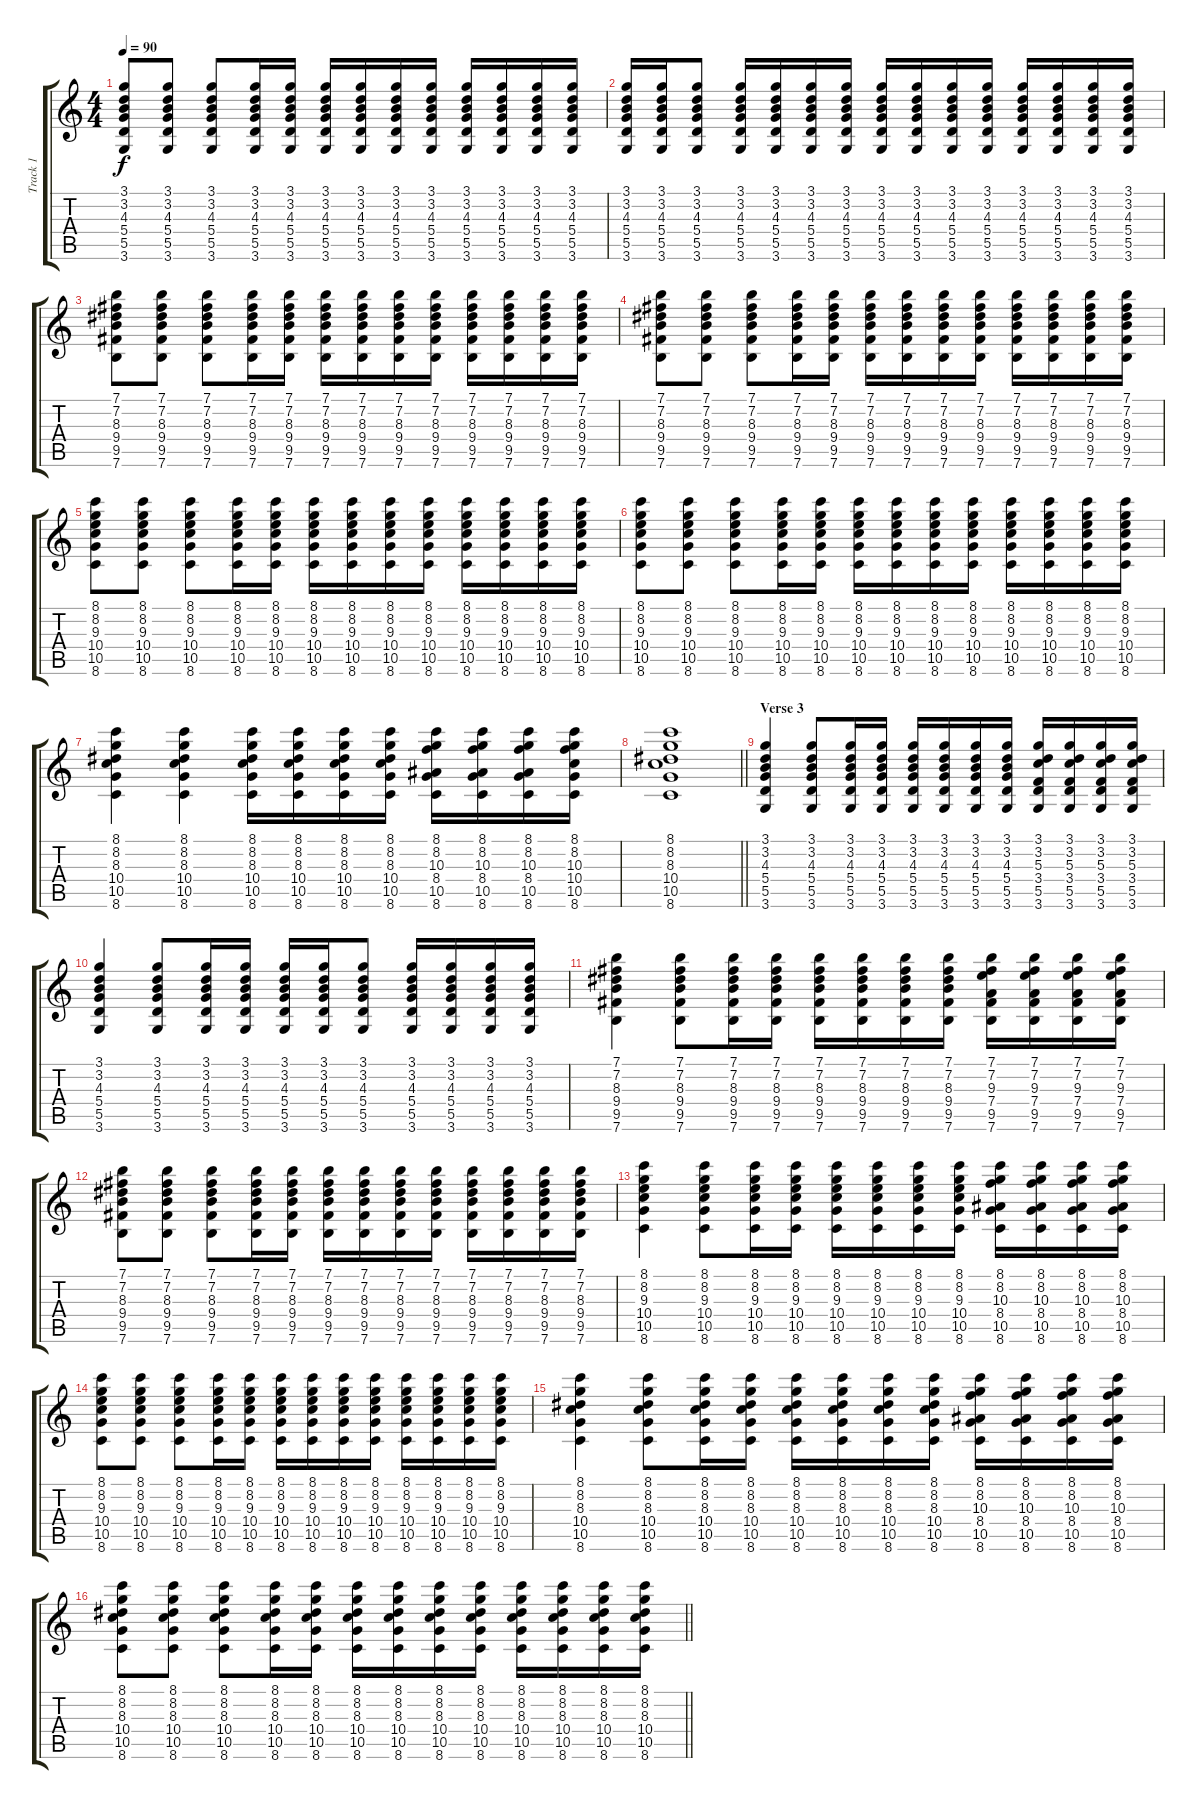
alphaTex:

\track ("Track 1" "Track 1") {instrument acousticguitarsteel}
\staff {score tabs}
\tuning (E4 B3 G3 D3 A2 E2) {hide}
\ts (4 4)
\tempo 90
\clef g2
\ks c
(3.1 3.2 4.3 5.4 5.5 3.6).8{dy f} (3.1 3.2 4.3 5.4 5.5 3.6).8 (3.1 3.2 4.3 5.4 5.5 3.6).8 (3.1 3.2 4.3 5.4 5.5 3.6).16 (3.1 3.2 4.3 5.4 5.5 3.6).16 (3.1 3.2 4.3 5.4 5.5 3.6).16 (3.1 3.2 4.3 5.4 5.5 3.6).16 (3.1 3.2 4.3 5.4 5.5 3.6).16 (3.1 3.2 4.3 5.4 5.5 3.6).16 (3.1 3.2 4.3 5.4 5.5 3.6).16 (3.1 3.2 4.3 5.4 5.5 3.6).16 (3.1 3.2 4.3 5.4 5.5 3.6).16 (3.1 3.2 4.3 5.4 5.5 3.6).16 |
(3.1 3.2 4.3 5.4 5.5 3.6).16 (3.1 3.2 4.3 5.4 5.5 3.6).16 (3.1 3.2 4.3 5.4 5.5 3.6).8 (3.1 3.2 4.3 5.4 5.5 3.6).16 (3.1 3.2 4.3 5.4 5.5 3.6).16 (3.1 3.2 4.3 5.4 5.5 3.6).16 (3.1 3.2 4.3 5.4 5.5 3.6).16 (3.1 3.2 4.3 5.4 5.5 3.6).16 (3.1 3.2 4.3 5.4 5.5 3.6).16 (3.1 3.2 4.3 5.4 5.5 3.6).16 (3.1 3.2 4.3 5.4 5.5 3.6).16 (3.1 3.2 4.3 5.4 5.5 3.6).16 (3.1 3.2 4.3 5.4 5.5 3.6).16 (3.1 3.2 4.3 5.4 5.5 3.6).16 (3.1 3.2 4.3 5.4 5.5 3.6).16 |
(7.1 7.2 8.3 9.4 9.5 7.6).8 (7.1 7.2 8.3 9.4 9.5 7.6).8 (7.1 7.2 8.3 9.4 9.5 7.6).8 (7.1 7.2 8.3 9.4 9.5 7.6).16 (7.1 7.2 8.3 9.4 9.5 7.6).16 (7.1 7.2 8.3 9.4 9.5 7.6).16 (7.1 7.2 8.3 9.4 9.5 7.6).16 (7.1 7.2 8.3 9.4 9.5 7.6).16 (7.1 7.2 8.3 9.4 9.5 7.6).16 (7.1 7.2 8.3 9.4 9.5 7.6).16 (7.1 7.2 8.3 9.4 9.5 7.6).16 (7.1 7.2 8.3 9.4 9.5 7.6).16 (7.1 7.2 8.3 9.4 9.5 7.6).16 |
(7.1 7.2 8.3 9.4 9.5 7.6).8 (7.1 7.2 8.3 9.4 9.5 7.6).8 (7.1 7.2 8.3 9.4 9.5 7.6).8 (7.1 7.2 8.3 9.4 9.5 7.6).16 (7.1 7.2 8.3 9.4 9.5 7.6).16 (7.1 7.2 8.3 9.4 9.5 7.6).16 (7.1 7.2 8.3 9.4 9.5 7.6).16 (7.1 7.2 8.3 9.4 9.5 7.6).16 (7.1 7.2 8.3 9.4 9.5 7.6).16 (7.1 7.2 8.3 9.4 9.5 7.6).16 (7.1 7.2 8.3 9.4 9.5 7.6).16 (7.1 7.2 8.3 9.4 9.5 7.6).16 (7.1 7.2 8.3 9.4 9.5 7.6).16 |
(8.1 8.2 9.3 10.4 10.5 8.6).8 (8.1 8.2 9.3 10.4 10.5 8.6).8 (8.1 8.2 9.3 10.4 10.5 8.6).8 (8.1 8.2 9.3 10.4 10.5 8.6).16 (8.1 8.2 9.3 10.4 10.5 8.6).16 (8.1 8.2 9.3 10.4 10.5 8.6).16 (8.1 8.2 9.3 10.4 10.5 8.6).16 (8.1 8.2 9.3 10.4 10.5 8.6).16 (8.1 8.2 9.3 10.4 10.5 8.6).16 (8.1 8.2 9.3 10.4 10.5 8.6).16 (8.1 8.2 9.3 10.4 10.5 8.6).16 (8.1 8.2 9.3 10.4 10.5 8.6).16 (8.1 8.2 9.3 10.4 10.5 8.6).16 |
(8.1 8.2 9.3 10.4 10.5 8.6).8 (8.1 8.2 9.3 10.4 10.5 8.6).8 (8.1 8.2 9.3 10.4 10.5 8.6).8 (8.1 8.2 9.3 10.4 10.5 8.6).16 (8.1 8.2 9.3 10.4 10.5 8.6).16 (8.1 8.2 9.3 10.4 10.5 8.6).16 (8.1 8.2 9.3 10.4 10.5 8.6).16 (8.1 8.2 9.3 10.4 10.5 8.6).16 (8.1 8.2 9.3 10.4 10.5 8.6).16 (8.1 8.2 9.3 10.4 10.5 8.6).16 (8.1 8.2 9.3 10.4 10.5 8.6).16 (8.1 8.2 9.3 10.4 10.5 8.6).16 (8.1 8.2 9.3 10.4 10.5 8.6).16 |
(8.1 8.2 8.3 10.4 10.5 8.6).4 (8.1 8.2 8.3 10.4 10.5 8.6).4 (8.1 8.2 8.3 10.4 10.5 8.6).16 (8.1 8.2 8.3 10.4 10.5 8.6).16 (8.1 8.2 8.3 10.4 10.5 8.6).16 (8.1 8.2 8.3 10.4 10.5 8.6).16 (8.1 8.2 10.3 8.4 10.5 8.6).16 (8.1 8.2 10.3 8.4 10.5 8.6).16 (8.1 8.2 10.3 8.4 10.5 8.6).16 (8.1 8.2 10.3 10.4 10.5 8.6).16 |
\barLineRight lightlight
(8.1 8.2 8.3 10.4 10.5 8.6).1 |
\section ("" "Verse 3")
(3.1 3.2 4.3 5.4 5.5 3.6).4{beam Up} (3.1 3.2 4.3 5.4 5.5 3.6).8{beam Up} (3.1 3.2 4.3 5.4 5.5 3.6).16{beam Up} (3.1 3.2 4.3 5.4 5.5 3.6).16{beam Up} (3.1 3.2 4.3 5.4 5.5 3.6).16{beam Up} (3.1 3.2 4.3 5.4 5.5 3.6).16{beam Up} (3.1 3.2 4.3 5.4 5.5 3.6).16{beam Up} (3.1 3.2 4.3 5.4 5.5 3.6).16{beam Up} (3.1 3.2 5.3 3.4 5.5 3.6).16 (3.1 3.2 5.3 3.4 5.5 3.6).16 (3.1 3.2 5.3 3.4 5.5 3.6).16 (3.1 3.2 5.3 3.4 5.5 3.6).16 |
(3.1 3.2 4.3 5.4 5.5 3.6).4{beam Up} (3.1 3.2 4.3 5.4 5.5 3.6).8{beam Up} (3.1 3.2 4.3 5.4 5.5 3.6).16{beam Up} (3.1 3.2 4.3 5.4 5.5 3.6).16{beam Up} (3.1 3.2 4.3 5.4 5.5 3.6).16{beam Up} (3.1 3.2 4.3 5.4 5.5 3.6).16{beam Up} (3.1 3.2 4.3 5.4 5.5 3.6).8{beam Up} (3.1 3.2 4.3 5.4 5.5 3.6).16{beam Up} (3.1 3.2 4.3 5.4 5.5 3.6).16{beam Up} (3.1 3.2 4.3 5.4 5.5 3.6).16{beam Up} (3.1 3.2 4.3 5.4 5.5 3.6).16{beam Up} |
(7.1 7.2 8.3 9.4 9.5 7.6).4 (7.1 7.2 8.3 9.4 9.5 7.6).8 (7.1 7.2 8.3 9.4 9.5 7.6).16 (7.1 7.2 8.3 9.4 9.5 7.6).16 (7.1 7.2 8.3 9.4 9.5 7.6).16 (7.1 7.2 8.3 9.4 9.5 7.6).16 (7.1 7.2 8.3 9.4 9.5 7.6).16 (7.1 7.2 8.3 9.4 9.5 7.6).16 (7.1 7.2 9.3 7.4 9.5 7.6).16 (7.1 7.2 9.3 7.4 9.5 7.6).16 (7.1 7.2 9.3 7.4 9.5 7.6).16 (7.1 7.2 9.3 7.4 9.5 7.6).16 |
(7.1 7.2 8.3 9.4 9.5 7.6).8 (7.1 7.2 8.3 9.4 9.5 7.6).8 (7.1 7.2 8.3 9.4 9.5 7.6).8 (7.1 7.2 8.3 9.4 9.5 7.6).16 (7.1 7.2 8.3 9.4 9.5 7.6).16 (7.1 7.2 8.3 9.4 9.5 7.6).16 (7.1 7.2 8.3 9.4 9.5 7.6).16 (7.1 7.2 8.3 9.4 9.5 7.6).16 (7.1 7.2 8.3 9.4 9.5 7.6).16 (7.1 7.2 8.3 9.4 9.5 7.6).16 (7.1 7.2 8.3 9.4 9.5 7.6).16 (7.1 7.2 8.3 9.4 9.5 7.6).16 (7.1 7.2 8.3 9.4 9.5 7.6).16 |
(8.1 8.2 9.3 10.4 10.5 8.6).4 (8.1 8.2 9.3 10.4 10.5 8.6).8 (8.1 8.2 9.3 10.4 10.5 8.6).16 (8.1 8.2 9.3 10.4 10.5 8.6).16 (8.1 8.2 9.3 10.4 10.5 8.6).16 (8.1 8.2 9.3 10.4 10.5 8.6).16 (8.1 8.2 9.3 10.4 10.5 8.6).16 (8.1 8.2 9.3 10.4 10.5 8.6).16 (8.1 8.2 10.3 8.4 10.5 8.6).16 (8.1 8.2 10.3 8.4 10.5 8.6).16 (8.1 8.2 10.3 8.4 10.5 8.6).16 (8.1 8.2 10.3 8.4 10.5 8.6).16 |
(8.1 8.2 9.3 10.4 10.5 8.6).8 (8.1 8.2 9.3 10.4 10.5 8.6).8 (8.1 8.2 9.3 10.4 10.5 8.6).8 (8.1 8.2 9.3 10.4 10.5 8.6).16 (8.1 8.2 9.3 10.4 10.5 8.6).16 (8.1 8.2 9.3 10.4 10.5 8.6).16 (8.1 8.2 9.3 10.4 10.5 8.6).16 (8.1 8.2 9.3 10.4 10.5 8.6).16 (8.1 8.2 9.3 10.4 10.5 8.6).16 (8.1 8.2 9.3 10.4 10.5 8.6).16 (8.1 8.2 9.3 10.4 10.5 8.6).16 (8.1 8.2 9.3 10.4 10.5 8.6).16 (8.1 8.2 9.3 10.4 10.5 8.6).16 |
(8.1 8.2 8.3 10.4 10.5 8.6).4 (8.1 8.2 8.3 10.4 10.5 8.6).8 (8.1 8.2 8.3 10.4 10.5 8.6).16 (8.1 8.2 8.3 10.4 10.5 8.6).16 (8.1 8.2 8.3 10.4 10.5 8.6).16 (8.1 8.2 8.3 10.4 10.5 8.6).16 (8.1 8.2 8.3 10.4 10.5 8.6).16 (8.1 8.2 8.3 10.4 10.5 8.6).16 (8.1 8.2 10.3 8.4 10.5 8.6).16 (8.1 8.2 10.3 8.4 10.5 8.6).16 (8.1 8.2 10.3 8.4 10.5 8.6).16 (8.1 8.2 10.3 8.4 10.5 8.6).16 |
\barLineRight lightlight
(8.1 8.2 8.3 10.4 10.5 8.6).8 (8.1 8.2 8.3 10.4 10.5 8.6).8 (8.1 8.2 8.3 10.4 10.5 8.6).8 (8.1 8.2 8.3 10.4 10.5 8.6).16 (8.1 8.2 8.3 10.4 10.5 8.6).16 (8.1 8.2 8.3 10.4 10.5 8.6).16 (8.1 8.2 8.3 10.4 10.5 8.6).16 (8.1 8.2 8.3 10.4 10.5 8.6).16 (8.1 8.2 8.3 10.4 10.5 8.6).16 (8.1 8.2 8.3 10.4 10.5 8.6).16 (8.1 8.2 8.3 10.4 10.5 8.6).16 (8.1 8.2 8.3 10.4 10.5 8.6).16 (8.1 8.2 8.3 10.4 10.5 8.6).16
